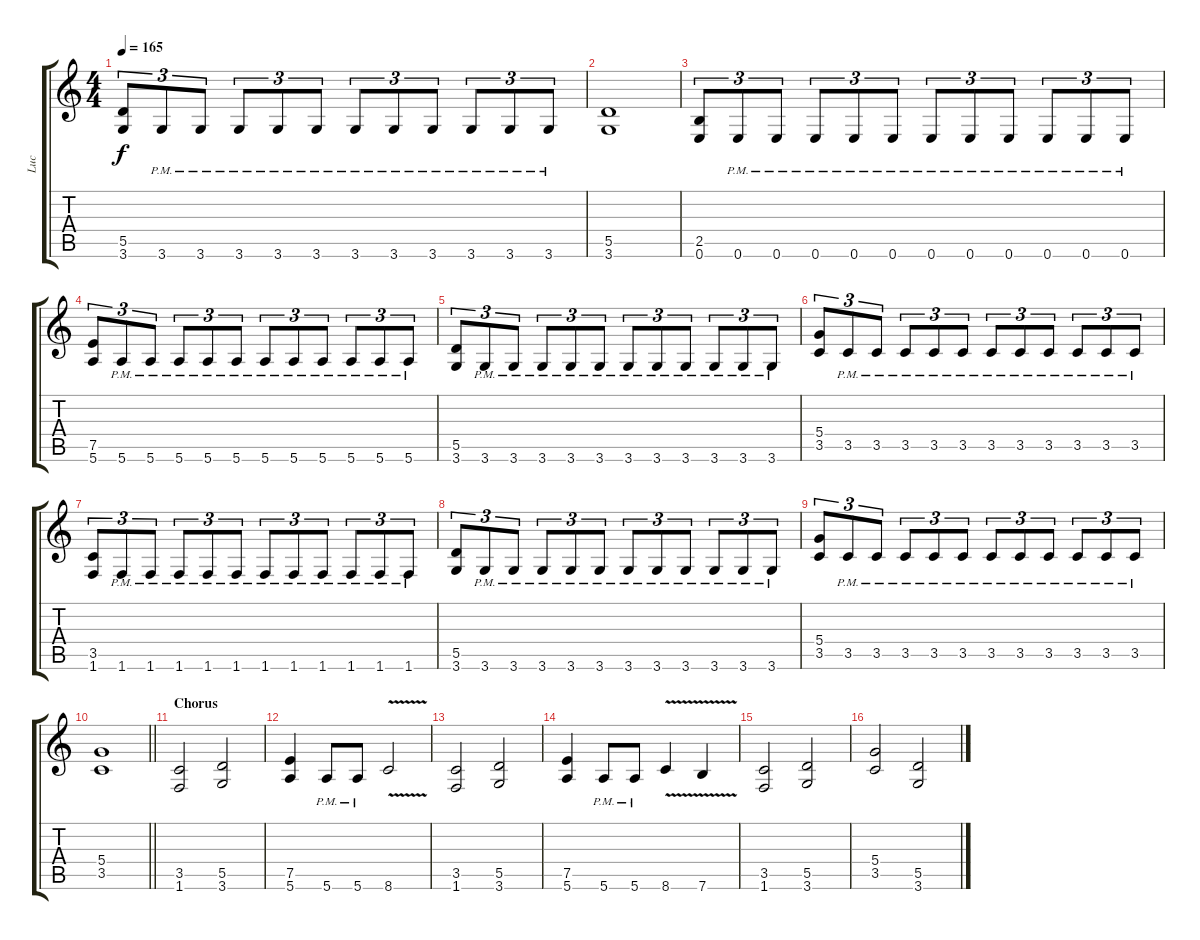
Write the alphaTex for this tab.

\track ("Luc" "Luc") {instrument distortionguitar}
\staff {score tabs}
\tuning (E4 B3 G3 D3 A2 E2) {hide}
\ts (4 4)
\tempo 165
\clef g2
\ks aminor
(5.5 3.6).8{tu (3 2) dy f} 3.6{pm}.8{tu (3 2)} 3.6{pm}.8{tu (3 2)} 3.6{pm}.8{tu (3 2)} 3.6{pm}.8{tu (3 2)} 3.6{pm}.8{tu (3 2)} 3.6{pm}.8{tu (3 2)} 3.6{pm}.8{tu (3 2)} 3.6{pm}.8{tu (3 2)} 3.6{pm}.8{tu (3 2)} 3.6{pm}.8{tu (3 2)} 3.6{pm}.8{tu (3 2)} |
(5.5 3.6).1 |
(2.5 0.6).8{tu (3 2)} 0.6{pm}.8{tu (3 2)} 0.6{pm}.8{tu (3 2)} 0.6{pm}.8{tu (3 2)} 0.6{pm}.8{tu (3 2)} 0.6{pm}.8{tu (3 2)} 0.6{pm}.8{tu (3 2)} 0.6{pm}.8{tu (3 2)} 0.6{pm}.8{tu (3 2)} 0.6{pm}.8{tu (3 2)} 0.6{pm}.8{tu (3 2)} 0.6{pm}.8{tu (3 2)} |
(7.5 5.6).8{tu (3 2)} 5.6{pm}.8{tu (3 2)} 5.6{pm}.8{tu (3 2)} 5.6{pm}.8{tu (3 2)} 5.6{pm}.8{tu (3 2)} 5.6{pm}.8{tu (3 2)} 5.6{pm}.8{tu (3 2)} 5.6{pm}.8{tu (3 2)} 5.6{pm}.8{tu (3 2)} 5.6{pm}.8{tu (3 2)} 5.6{pm}.8{tu (3 2)} 5.6{pm}.8{tu (3 2)} |
(5.5 3.6).8{tu (3 2)} 3.6{pm}.8{tu (3 2)} 3.6{pm}.8{tu (3 2)} 3.6{pm}.8{tu (3 2)} 3.6{pm}.8{tu (3 2)} 3.6{pm}.8{tu (3 2)} 3.6{pm}.8{tu (3 2)} 3.6{pm}.8{tu (3 2)} 3.6{pm}.8{tu (3 2)} 3.6{pm}.8{tu (3 2)} 3.6{pm}.8{tu (3 2)} 3.6{pm}.8{tu (3 2)} |
(5.4 3.5).8{tu (3 2)} 3.5{pm}.8{tu (3 2)} 3.5{pm}.8{tu (3 2)} 3.5{pm}.8{tu (3 2)} 3.5{pm}.8{tu (3 2)} 3.5{pm}.8{tu (3 2)} 3.5{pm}.8{tu (3 2)} 3.5{pm}.8{tu (3 2)} 3.5{pm}.8{tu (3 2)} 3.5{pm}.8{tu (3 2)} 3.5{pm}.8{tu (3 2)} 3.5{pm}.8{tu (3 2)} |
(3.5 1.6).8{tu (3 2)} 1.6{pm}.8{tu (3 2)} 1.6{pm}.8{tu (3 2)} 1.6{pm}.8{tu (3 2)} 1.6{pm}.8{tu (3 2)} 1.6{pm}.8{tu (3 2)} 1.6{pm}.8{tu (3 2)} 1.6{pm}.8{tu (3 2)} 1.6{pm}.8{tu (3 2)} 1.6{pm}.8{tu (3 2)} 1.6{pm}.8{tu (3 2)} 1.6{pm}.8{tu (3 2)} |
(5.5 3.6).8{tu (3 2)} 3.6{pm}.8{tu (3 2)} 3.6{pm}.8{tu (3 2)} 3.6{pm}.8{tu (3 2)} 3.6{pm}.8{tu (3 2)} 3.6{pm}.8{tu (3 2)} 3.6{pm}.8{tu (3 2)} 3.6{pm}.8{tu (3 2)} 3.6{pm}.8{tu (3 2)} 3.6{pm}.8{tu (3 2)} 3.6{pm}.8{tu (3 2)} 3.6{pm}.8{tu (3 2)} |
(5.4 3.5).8{tu (3 2)} 3.5{pm}.8{tu (3 2)} 3.5{pm}.8{tu (3 2)} 3.5{pm}.8{tu (3 2)} 3.5{pm}.8{tu (3 2)} 3.5{pm}.8{tu (3 2)} 3.5{pm}.8{tu (3 2)} 3.5{pm}.8{tu (3 2)} 3.5{pm}.8{tu (3 2)} 3.5{pm}.8{tu (3 2)} 3.5{pm}.8{tu (3 2)} 3.5{pm}.8{tu (3 2)} |
\barLineRight lightlight
(5.4 3.5).1 |
\section ("" "Chorus")
(3.5 1.6).2 (5.5 3.6).2 |
(7.5 5.6).4 5.6{pm}.8 5.6{pm}.8 8.6{v}.2 |
(3.5 1.6).2 (5.5 3.6).2 |
(7.5 5.6).4 5.6{pm}.8 5.6{pm}.8 8.6{v}.4 7.6{v}.4 |
(3.5 1.6).2 (5.5 3.6).2 |
(5.4 3.5).2 (5.5 3.6).2
